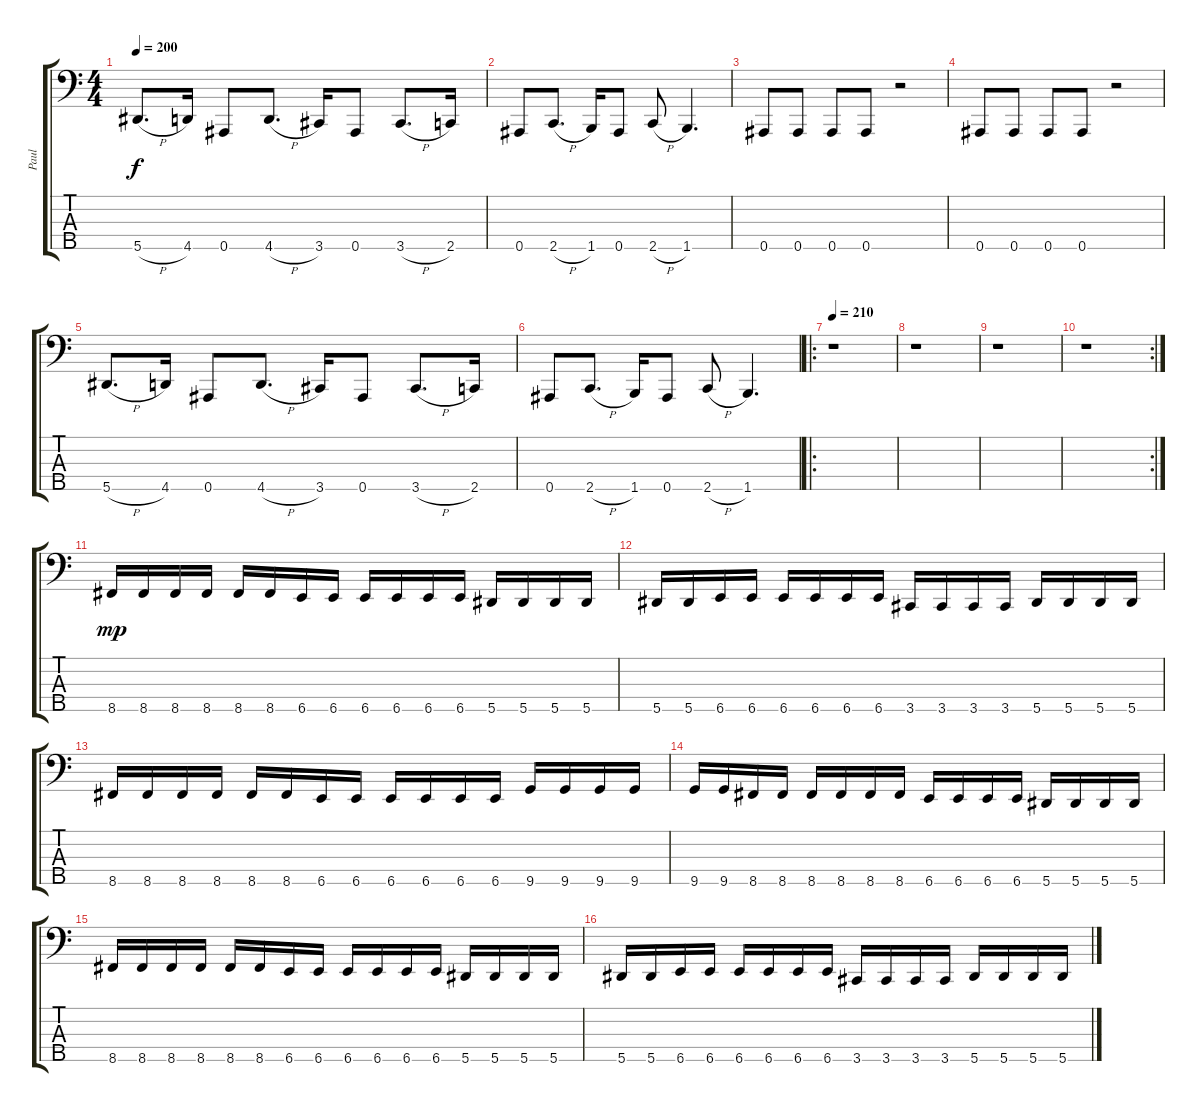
\track ("Paul" "Paul") {instrument electricbassfinger}
\staff {score tabs}
\tuning (Gb2 Db2 Ab1 Eb1 Bb0) {hide}
\ts (4 4)
\tempo 200
\clef f4
\ks c
5.5{h}.8{d dy f} 4.5.16 0.5.8 4.5{h}.8{d} 3.5.16 0.5.8 3.5{h}.8{d} 2.5.16 |
0.5.8 2.5{h}.8{d} 1.5.16 0.5.8 2.5{h}.8 1.5.4{d} |
0.5.8 0.5.8 0.5.8 0.5.8 r.2 |
0.5.8 0.5.8 0.5.8 0.5.8 r.2 |
5.5{h}.8{d} 4.5.16 0.5.8 4.5{h}.8{d} 3.5.16 0.5.8 3.5{h}.8{d} 2.5.16 |
0.5.8 2.5{h}.8{d} 1.5.16 0.5.8 2.5{h}.8 1.5.4{d} |
\ro
\tempo 210
r.1 |
r.1 |
r.1 |
\rc 2
r.1 |
8.5.16{dy mp} 8.5.16 8.5.16 8.5.16 8.5.16 8.5.16 6.5.16 6.5.16 6.5.16 6.5.16 6.5.16 6.5.16 5.5.16 5.5.16 5.5.16 5.5.16 |
5.5.16 5.5.16 6.5.16 6.5.16 6.5.16 6.5.16 6.5.16 6.5.16 3.5.16 3.5.16 3.5.16 3.5.16 5.5.16 5.5.16 5.5.16 5.5.16 |
8.5.16 8.5.16 8.5.16 8.5.16 8.5.16 8.5.16 6.5.16 6.5.16 6.5.16 6.5.16 6.5.16 6.5.16 9.5.16 9.5.16 9.5.16 9.5.16 |
9.5.16 9.5.16 8.5.16 8.5.16 8.5.16 8.5.16 8.5.16 8.5.16 6.5.16 6.5.16 6.5.16 6.5.16 5.5.16 5.5.16 5.5.16 5.5.16 |
8.5.16 8.5.16 8.5.16 8.5.16 8.5.16 8.5.16 6.5.16 6.5.16 6.5.16 6.5.16 6.5.16 6.5.16 5.5.16 5.5.16 5.5.16 5.5.16 |
5.5.16 5.5.16 6.5.16 6.5.16 6.5.16 6.5.16 6.5.16 6.5.16 3.5.16 3.5.16 3.5.16 3.5.16 5.5.16 5.5.16 5.5.16 5.5.16
